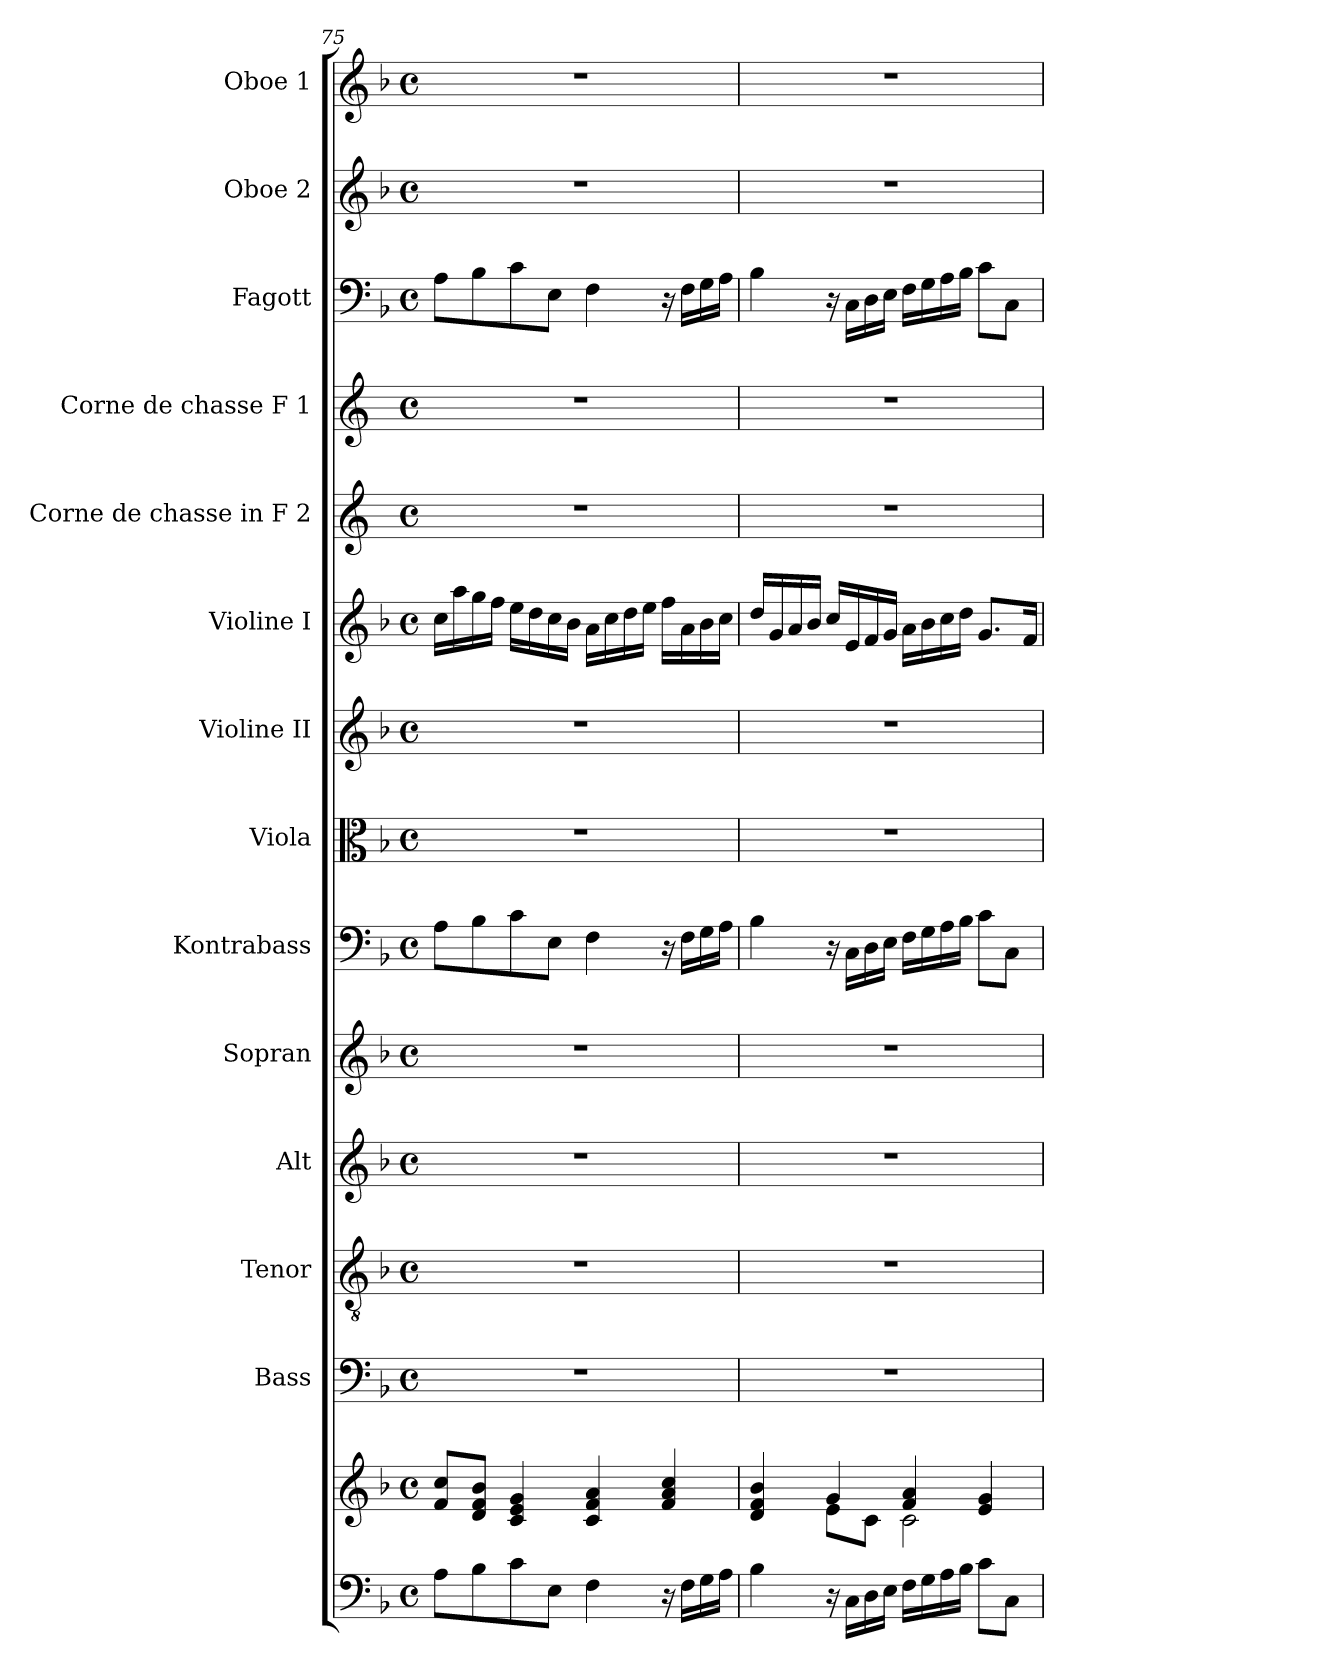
**kern	**kern	**kern	**kern	**kern	**kern	**kern	**kern	**kern	**kern	**kern	**kern	**kern	**kern	**kern
*part14	*part14	*part13	*part12	*part11	*part10	*part9	*part8	*part7	*part6	*part5	*part4	*part3	*part2	*part1
*staff15	*staff14	*staff13	*staff12	*staff11	*staff10	*staff9	*staff8	*staff7	*staff6	*staff5	*staff4	*staff3	*staff2	*staff1
*	*	*I"Bass	*I"Tenor	*I"Alt	*I"Sopran	*I"Kontrabass	*I"Viola	*I"Violine II	*I"Violine I	*I"Corne de chasse in F 2	*I"Corne de chasse F 1	*I"Fagott	*I"Oboe 2	*I"Oboe 1
*	*	*I'B.	*I'T.	*I'A.	*I'S.	*I'Kb.	*I'Vla.	*I'Vl. II	*I'Vl. I	*	*	*I'Fg.	*I'Ob. 2	*I'Ob. 1
*clefF4	*clefG2	*clefF4	*clefGv2	*clefG2	*clefG2	*clefF4	*clefC3	*clefG2	*clefG2	*clefG2	*clefG2	*clefF4	*clefG2	*clefG2
*	*	*	*	*	*	*ITrd7c12	*	*	*	*ITrd4c7	*ITrd4c7	*	*	*
*k[b-]	*k[b-]	*k[b-]	*k[b-]	*k[b-]	*k[b-]	*k[b-]	*k[b-]	*k[b-]	*k[b-]	*k[b-]	*k[b-]	*k[b-]	*k[b-]	*k[b-]
*F:	*F:	*F:	*F:	*F:	*F:	*F:	*F:	*F:	*F:	*F:	*F:	*F:	*F:	*F:
*M4/4	*M4/4	*M4/4	*M4/4	*M4/4	*M4/4	*M4/4	*M4/4	*M4/4	*M4/4	*M4/4	*M4/4	*M4/4	*M4/4	*M4/4
*met(c)	*met(c)	*met(c)	*met(c)	*met(c)	*met(c)	*met(c)	*met(c)	*met(c)	*met(c)	*met(c)	*met(c)	*met(c)	*met(c)	*met(c)
=75	=75	=75	=75	=75	=75	=75	=75	=75	=75	=75	=75	=75	=75	=75
8A\L	8f/ 8cc/L	1r	1r	1r	1r	8AA\L	1r	1r	16cc\LL	1r	1r	8A\L	1r	1r
.	.	.	.	.	.	.	.	.	16aa\	.	.	.	.	.
8B-\	8d/ 8f/ 8b-/J	.	.	.	.	8BB-\	.	.	16gg\	.	.	8B-\	.	.
.	.	.	.	.	.	.	.	.	16ff\JJ	.	.	.	.	.
8c\	4c/ 4e/ 4g/	.	.	.	.	8C\	.	.	16ee\LL	.	.	8c\	.	.
.	.	.	.	.	.	.	.	.	16dd\	.	.	.	.	.
8E\J	.	.	.	.	.	8EE\J	.	.	16cc\	.	.	8E\J	.	.
.	.	.	.	.	.	.	.	.	16b-\JJ	.	.	.	.	.
4F\	4c/ 4f/ 4a/	.	.	.	.	4FF\	.	.	16a\LL	.	.	4F\	.	.
.	.	.	.	.	.	.	.	.	16cc\	.	.	.	.	.
.	.	.	.	.	.	.	.	.	16dd\	.	.	.	.	.
.	.	.	.	.	.	.	.	.	16ee\JJ	.	.	.	.	.
16r	4f/ 4a/ 4cc/	.	.	.	.	16r	.	.	16ff\LL	.	.	16r	.	.
16F\LL	.	.	.	.	.	16FF\LL	.	.	16a\	.	.	16F\LL	.	.
16G\	.	.	.	.	.	16GG\	.	.	16b-\	.	.	16G\	.	.
16A\JJ	.	.	.	.	.	16AA\JJ	.	.	16cc\JJ	.	.	16A\JJ	.	.
!!LO:PB:g=z
=76	=76	=76	=76	=76	=76	=76	=76	=76	=76	=76	=76	=76	=76	=76
*	*^	*	*	*	*	*	*	*	*	*	*	*	*	*
4B-\	4d/ 4f/ 4b-/	4ryy	1r	1r	1r	1r	4BB-\	1r	1r	16dd/LL	1r	1r	4B-\	1r	1r
.	.	.	.	.	.	.	.	.	.	16g/	.	.	.	.	.
.	.	.	.	.	.	.	.	.	.	16a/	.	.	.	.	.
.	.	.	.	.	.	.	.	.	.	16b-/JJ	.	.	.	.	.
16r	4g/	8e\L	.	.	.	.	16r	.	.	16cc/LL	.	.	16r	.	.
16C\LL	.	.	.	.	.	.	16CC\LL	.	.	16e/	.	.	16C\LL	.	.
16D\	.	8c\J	.	.	.	.	16DD\	.	.	16f/	.	.	16D\	.	.
16E\JJ	.	.	.	.	.	.	16EE\JJ	.	.	16g/JJ	.	.	16E\JJ	.	.
16F\LL	4f/ 4a/	2c\	.	.	.	.	16FF\LL	.	.	16a\LL	.	.	16F\LL	.	.
16G\	.	.	.	.	.	.	16GG\	.	.	16b-\	.	.	16G\	.	.
16A\	.	.	.	.	.	.	16AA\	.	.	16cc\	.	.	16A\	.	.
16B-\JJ	.	.	.	.	.	.	16BB-\JJ	.	.	16dd\JJ	.	.	16B-\JJ	.	.
8c\L	4e/ 4g/	.	.	.	.	.	8C\L	.	.	8.g/L	.	.	8c\L	.	.
8C\J	.	.	.	.	.	.	8CC\J	.	.	.	.	.	8C\J	.	.
.	.	.	.	.	.	.	.	.	.	16f/Jk	.	.	.	.	.
*	*v	*v	*	*	*	*	*	*	*	*	*	*	*	*	*
=	=	=	=	=	=	=	=	=	=	=	=	=	=	=
*-	*-	*-	*-	*-	*-	*-	*-	*-	*-	*-	*-	*-	*-	*-
